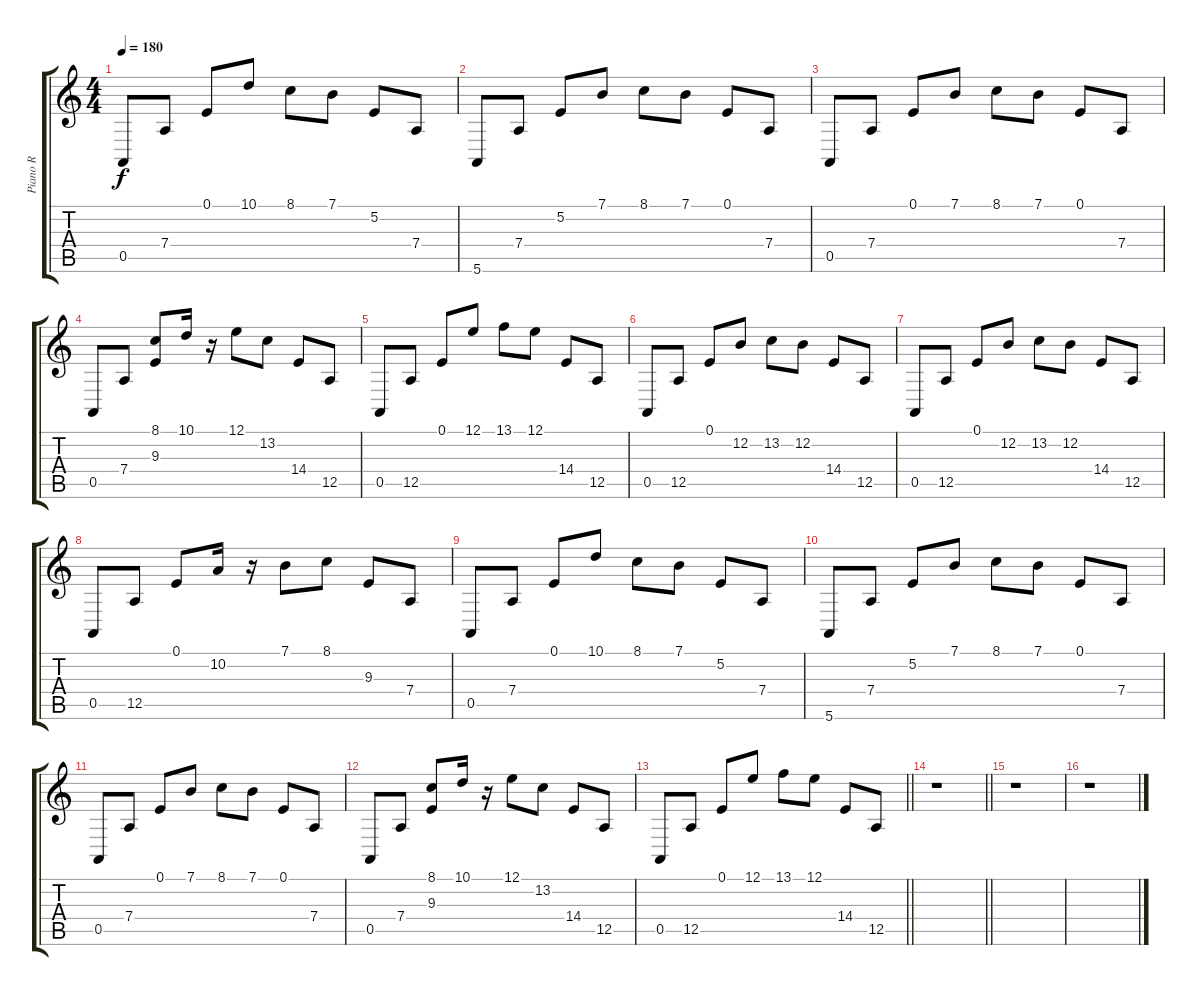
\track ("Piano R" "Piano R") {instrument brightacousticpiano}
\staff {score tabs}
\tuning (E4 B3 G3 D3 A2 E2) {hide}
\ts (4 4)
\tempo 180
\clef g2
\ks c
0.5.8{dy f} 7.4.8 0.1.8 10.1.8 8.1.8 7.1.8 5.2.8 7.4.8 |
5.6.8 7.4.8 5.2.8 7.1.8 8.1.8 7.1.8 0.1.8 7.4.8 |
0.5.8 7.4.8 0.1.8 7.1.8 8.1.8 7.1.8 0.1.8 7.4.8 |
0.5.8 7.4.8 (8.1 9.3).8 10.1.16 r.16 12.1.8 13.2.8 14.4.8 12.5.8 |
0.5.8 12.5.8 0.1.8 12.1.8 13.1.8 12.1.8 14.4.8 12.5.8 |
0.5.8 12.5.8 0.1.8 12.2.8 13.2.8 12.2.8 14.4.8 12.5.8 |
0.5.8 12.5.8 0.1.8 12.2.8 13.2.8 12.2.8 14.4.8 12.5.8 |
0.5.8 12.5.8 0.1.8 10.2.16 r.16 7.1.8 8.1.8 9.3.8 7.4.8 |
0.5.8 7.4.8 0.1.8 10.1.8 8.1.8 7.1.8 5.2.8 7.4.8 |
5.6.8 7.4.8 5.2.8 7.1.8 8.1.8 7.1.8 0.1.8 7.4.8 |
0.5.8 7.4.8 0.1.8 7.1.8 8.1.8 7.1.8 0.1.8 7.4.8 |
0.5.8 7.4.8 (8.1 9.3).8 10.1.16 r.16 12.1.8 13.2.8 14.4.8 12.5.8 |
\barLineRight lightlight
0.5.8 12.5.8 0.1.8 12.1.8 13.1.8 12.1.8 14.4.8 12.5.8 |
\barLineRight lightlight
r.1 |
r.1 |
r.1
